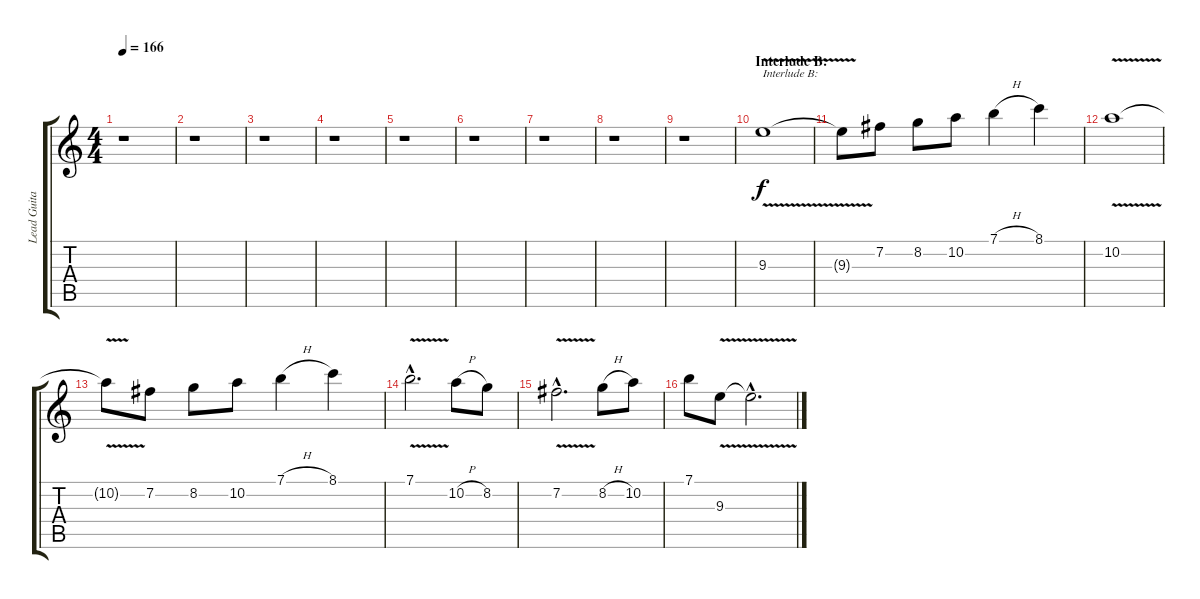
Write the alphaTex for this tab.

\track ("Lead Guitar I" "Lead Guita") {instrument distortionguitar}
\staff {score tabs}
\tuning (E4 B3 G3 D3 A2 E2) {hide}
\ts (4 4)
\tempo 166
\clef g2
\ks c
r.1{dy f} |
r.1 |
r.1 |
r.1 |
r.1 |
r.1 |
r.1 |
r.1 |
r.1 |
\section ("" "Interlude B:")
9.3{v}.1{txt "Interlude B:"} |
9.3{t}.8 7.2.8 8.2.8 10.2.8 7.1{h}.4 8.1.4 |
10.2{v}.1 |
10.2{t}.8 7.2.8 8.2.8 10.2.8 7.1{h}.4 8.1.4 |
7.1{v hac}.2{d} 10.2{h}.8 8.2.8 |
7.2{v hac}.2{d} 8.2{h}.8 10.2.8 |
7.1.8 9.3{v}.8 9.3{hac t}.2{d}
